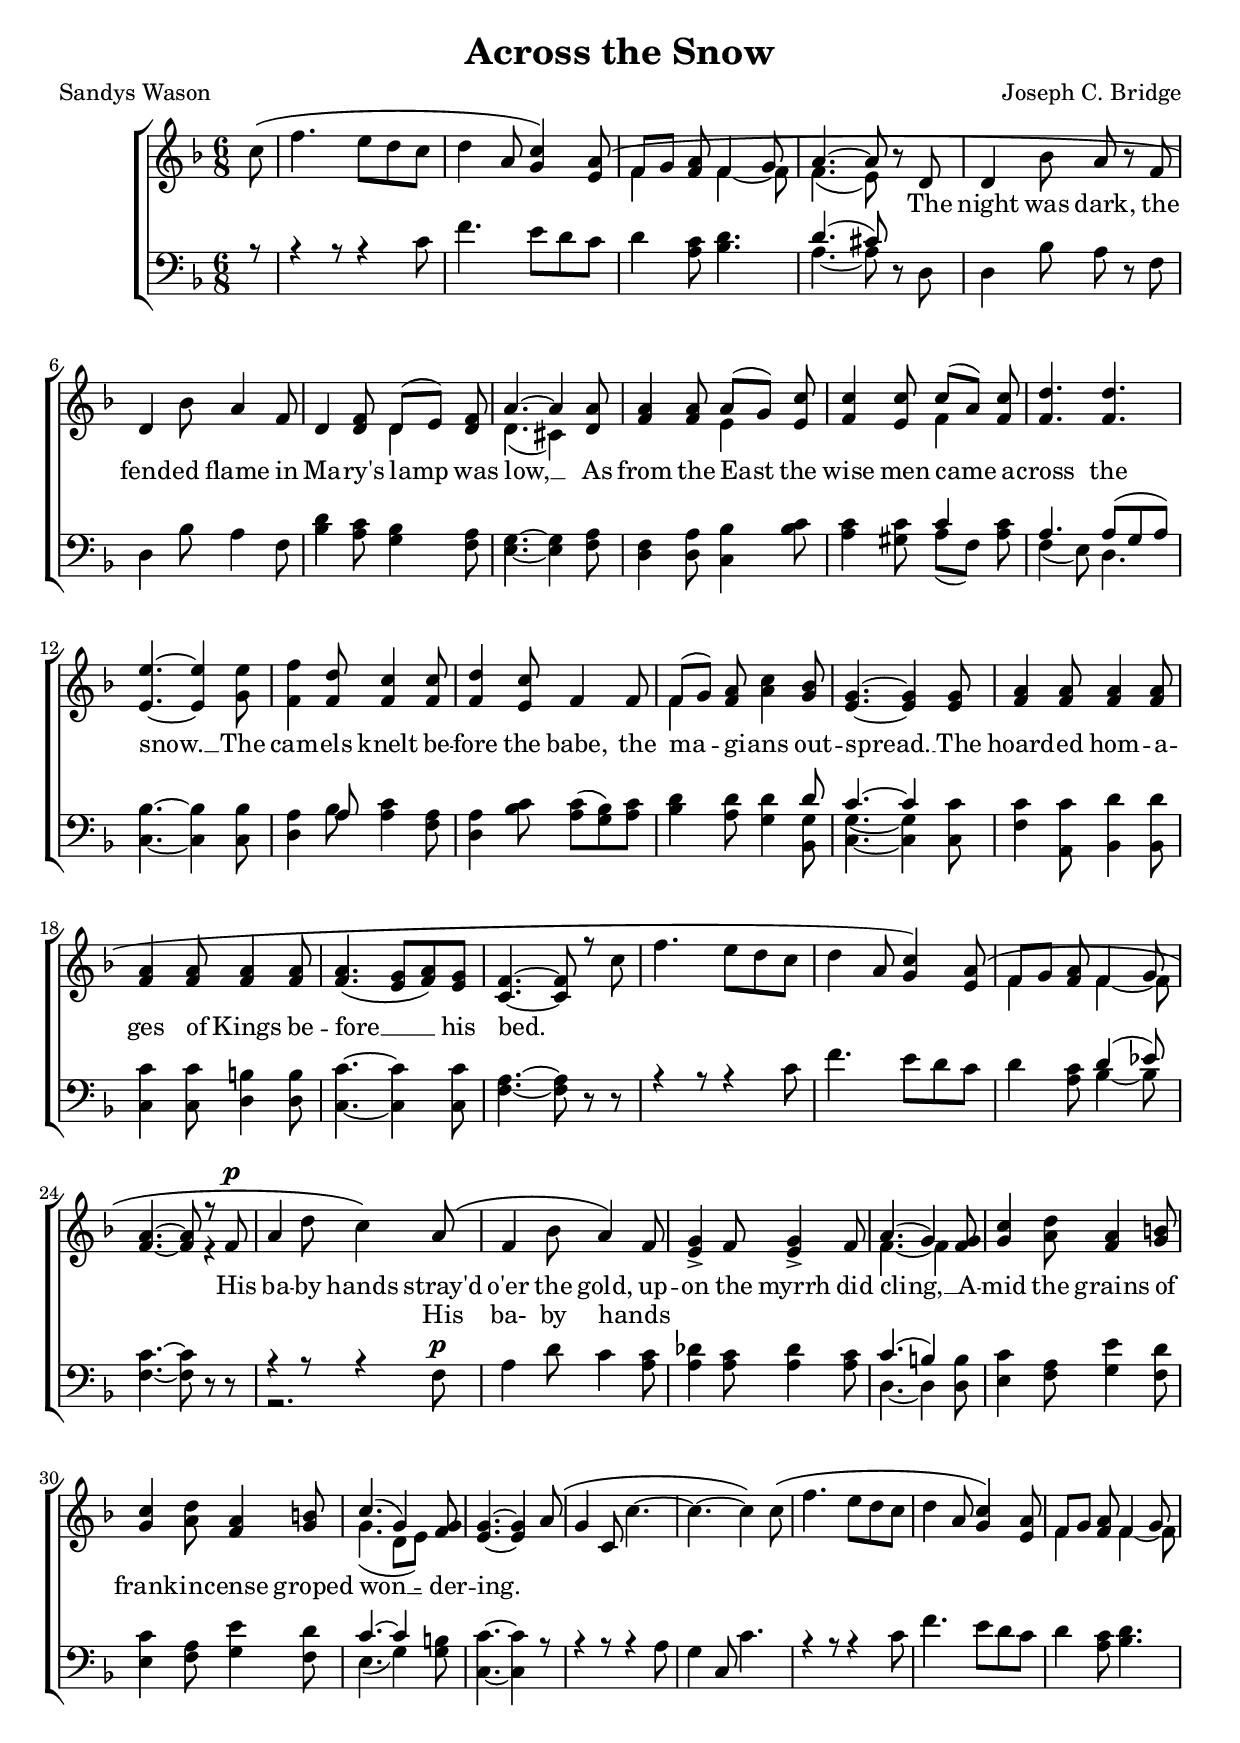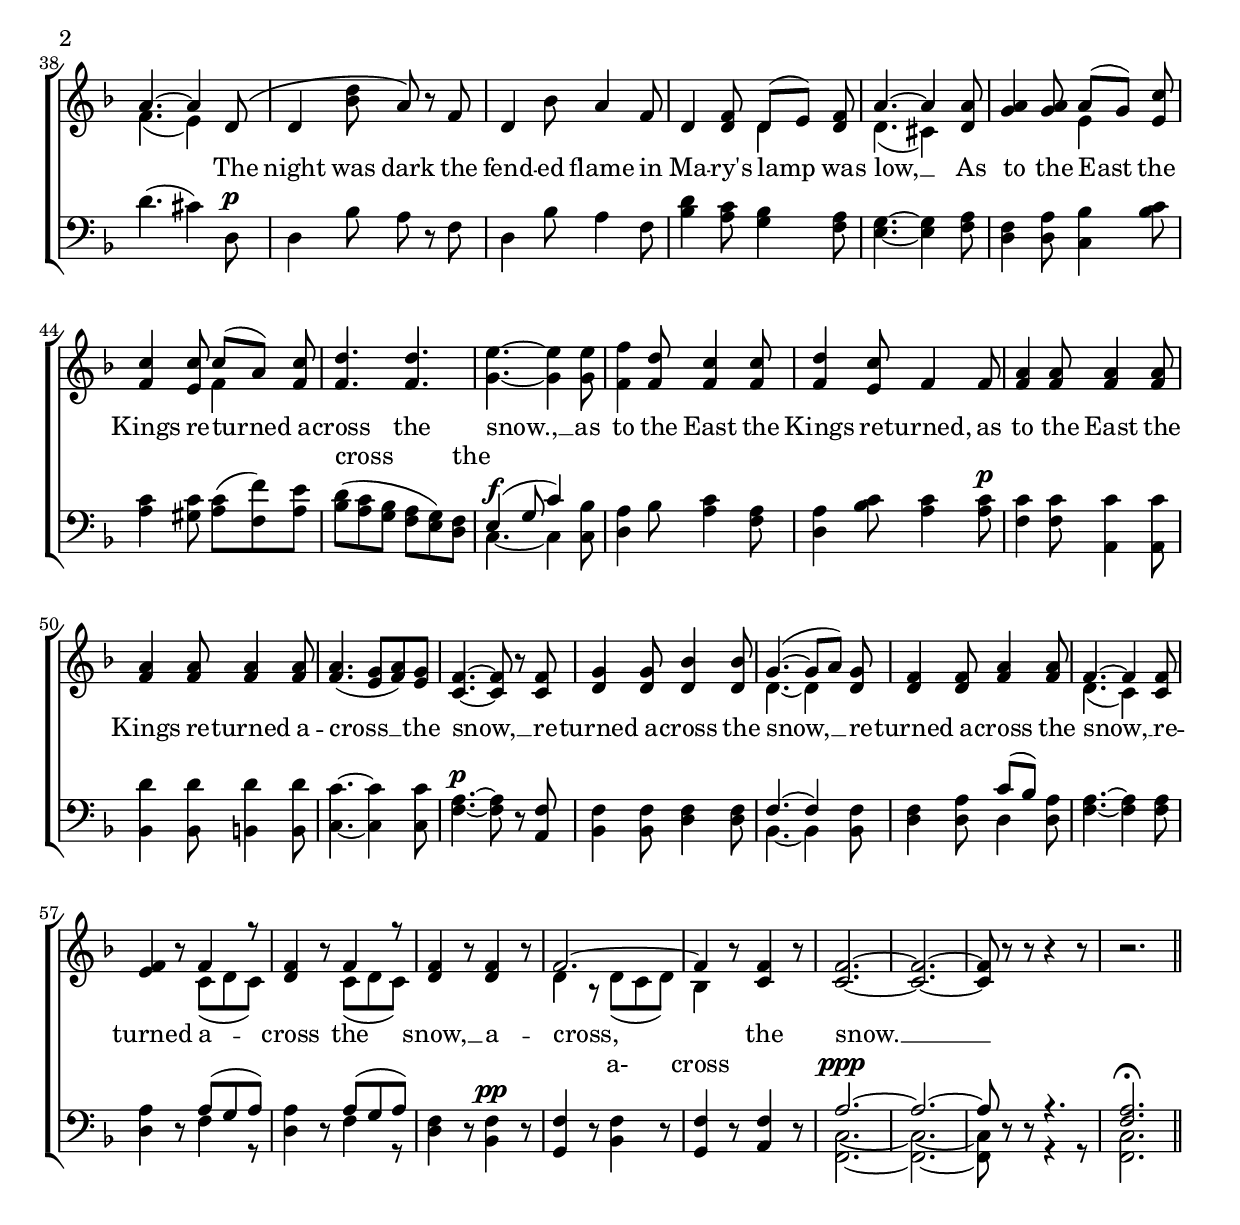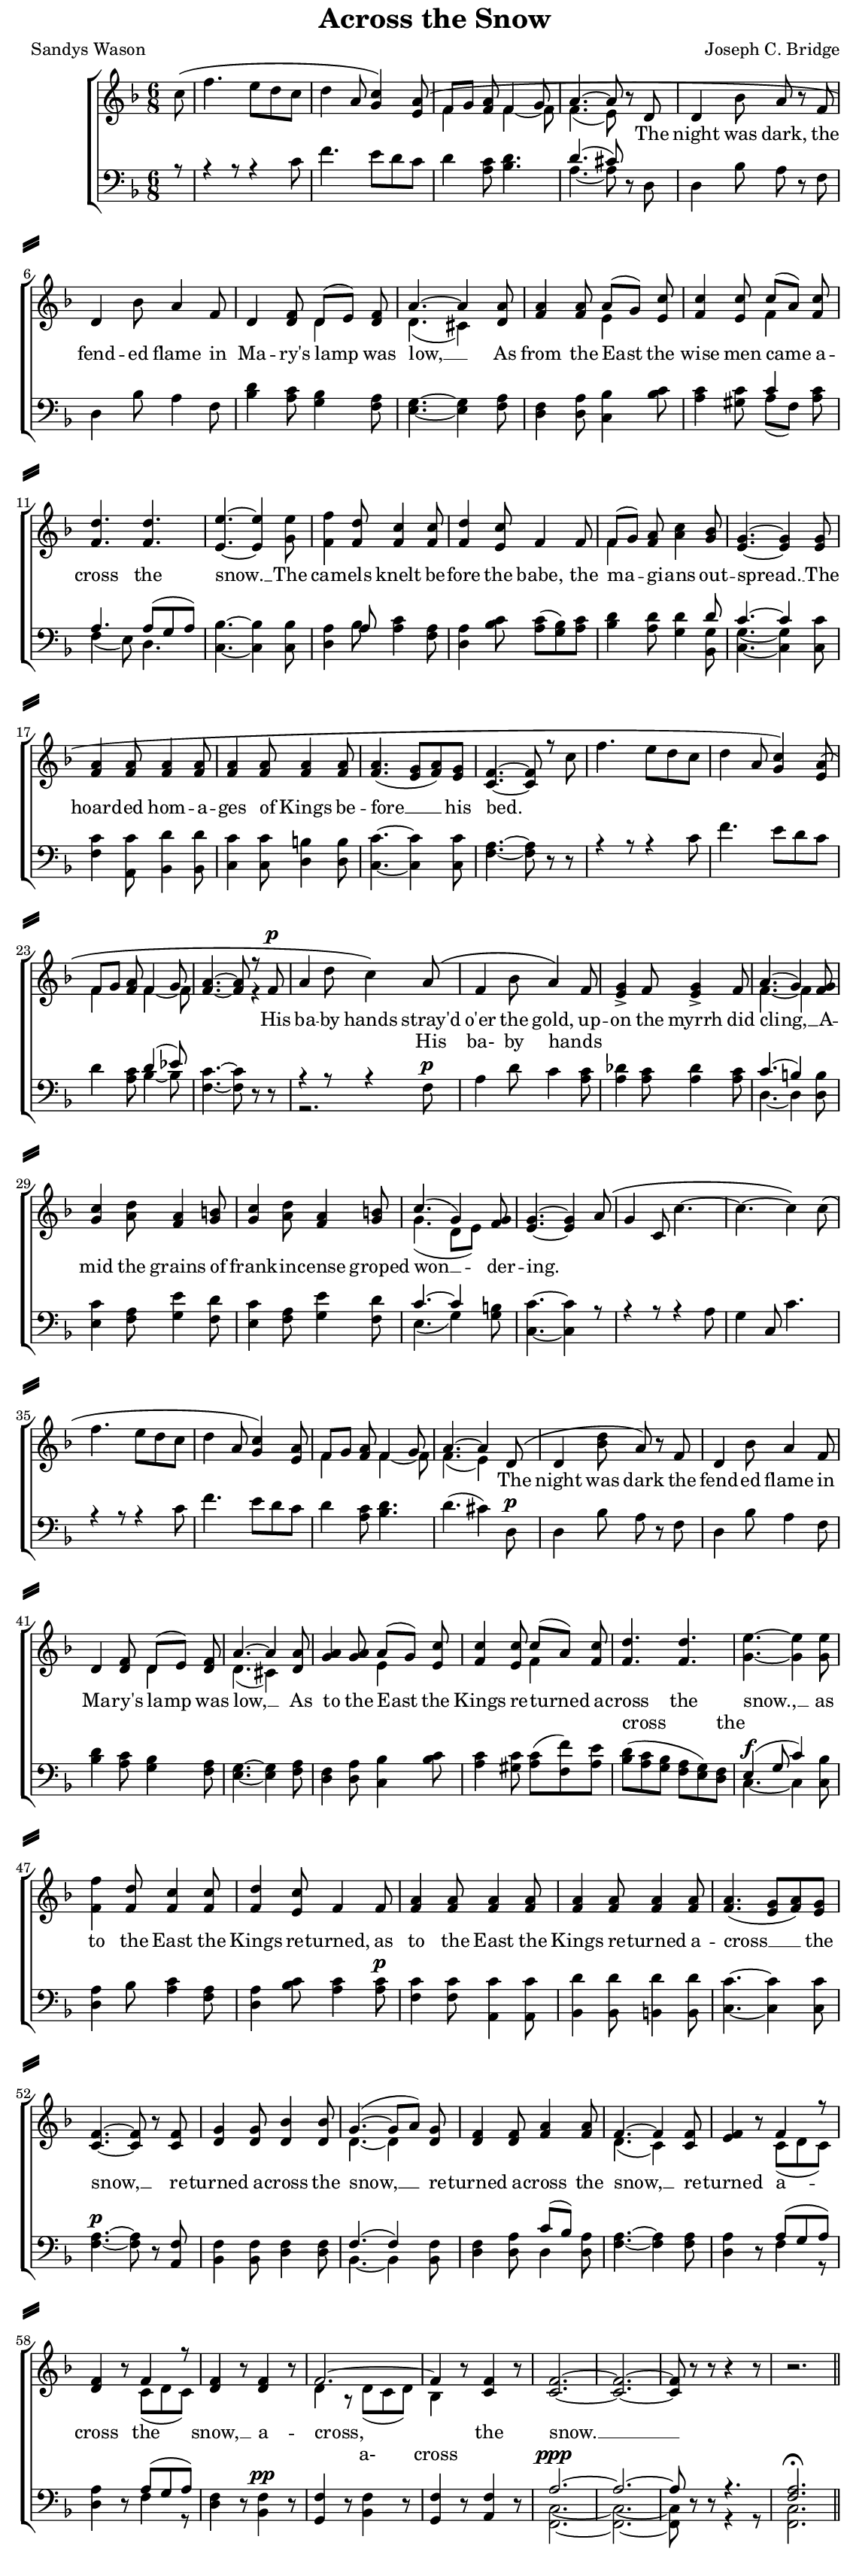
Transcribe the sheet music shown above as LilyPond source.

\version "2.19.80"

\header {
  title = "Across the Snow"
  composer = "Joseph C. Bridge"
  poet = "Sandys Wason"
}

soprano = \relative c'' {
  \key f \major
  \time 6/8
  \partial 8 c8 \(
    f4. e8 d c
    d4 a8 <g c>4 \) <e a>8 \(
      f8 g a f4 g8
      a4.~a8 \) r d,
  d4 bes'8 a r f % 5
  d4 bes'8 a4 f8
  d4 f8 d(e) f
  a4.~a4 a8
  a4 a8 a(g) c
  c4 c8 c(a) c % 10
  d4. d
  e4.~e4 e8
  f4 d8 c4 c8
  d4 c8 f,4 f8
  f8(g) a c4 bes8 % 15
  g4.~g4 g8
  a4 a8 a4 a8
  a4 a8 a4 a8
  a4.(g8 a) g
  f4.~f8 r c' \( % 20
    f4. e8 d c
    d4 a8 <g c>4 \) <e a>8 \(
      f8 g a f4 g8
      a4.~a8\) r f^\p \(
	a4 d8 c4 \) a8 \( % 25
	  f4 bes8 a4 \) f8
  g4-> f8 g4-> f8
  a4.(g4) g8
  c4 d8 a4 b8
  c4 d8 a4 b8 % 30
  c4.(g4) g8
  g4.~g4 a8 \(
    g4 c,8 c'4.~
    c4.~c4\) c8\(
      f4. e8 d c % 35
      d4 a8 <g c>4\) <e a>8\(
	f8 g a
	f4 g8
	a4. ~ a4 \) d,8 \(
		       d4 d'8 a \) r f % 40
  d4 bes'8 a4 f8
  d4 f8 d(e) f
  a4.~a4 a8
  a4 a8 a(g) c
  c4 c8 c(a) c % 45
  d4. d4.
  e4.~e4 e8
  f4 d8 c4 c8
  d4 c8 f,4 f8
  a4 a8 a4 a8 % 50
  a4 a8 a4 a8
  a4.(g8 a) g
  f4.~f8 r f
  g4 g8 bes4 bes8
  g4.(~g8 a) g % 55
  f4 f8 a4 a8
  f4.~f4 f8
  f4 r8 f4 r8
  f4 r8 f4 r8
  f4 r8 f4 r8 % 60
  f2.~
  f4 r8 f4 r8
  f2.~
  f2.~
  f8 r r r4 r8 % 65
  r2.
  \bar "||"
}

alto = \relative c' {
  \partial 8 s8
  s2.
  s2.
  f4 f8 f4~f8
  f4.(e8) r d
  d4 bes'8 a r f % 5
  d4 bes'8 a4 f8
  d4 d8 d4 d8
  d4.(cis4) d8
  f4 f8 e4 e8
  f4 e8 f4 f8 % 10
  f4. f
  e4.~e4 g8
  f4 f8 f4 f8
  f4 e8 f4 f8
  f4 f8 a4 g8 % 15
  e4.~e4 e8
  f4 f8 f4 f8
  f4 f8 f4 f8
  f4.(e8 f) e
  c4.~c8 s4 % 20
  s2.
  s2.
  f4 f8 f4~f8
  f4.~f8 r4
  r2. % 25
  r4 r8 r4 f8
  e4 f8 e4 f8
  f4.~f4 f8
  g4 a8 f4 g8
  g4 a8 f4 g8 % 30
  g4.(d8 e)f8
  e4.~e4 s8
  s2.
  s2.
  s2. % 35
  s2.
  f4 f8 f4~f8
  f4.(e4) d8
  d4 bes'8 a r f
  d4 bes'8 a4 f8 % 40
  d4 d8 d4 d8
  d4.(cis4) d8
  g4 g8 e4 e8
  f4 e8 f4 f8
  f4. f % 45
  g4.~g4 g8
  f4 f8 f4 f8
  f4 e8 f4 f8
  f4 f8 f4 f8
  f4 f8 f4 f8 % 50
  f4.(e8 f) e
  c4.~c8 r c
  d4 d8 d4 d8
  d4.~d4 d8
  d4 d8 f4 f8 % 55
  d4.(c4) c8
  e4 r8 c8(d c)
  d4 r8 c8(d c)
  d4 r8 d4 r8
  d4 r8 d(c d) % 60
  bes4 r8 c4 r8
  c2.~
  c2.~
  c8 r r r4 r8
  r2. % 65
}

tenor = \relative c' {
  \key f \major
  \time 6/8
  \partial 8 r8
  r4 r8 r4 c8
  f4. e8 d c
  d4 <a c>8 <bes d>4.
  d4.(cis8)r d,
  d4 bes'8 a r f % 5
  d4 bes'8 a4 f8
  d'4 c8 bes4 a8
  g4.~g4 a8
  f4 a8 bes4 c8
  c4 c8 c4 c8 % 10
  a4. a8( g a)
  bes4.~bes4 bes8
  a4 a8 c4 a8
  a4 c8 c(bes) c
  d4 d8 d4 d8 % 15
  c4.~c4 c8
  c4 c8 d4 d8
  c4 c8 b4 b8
  c4.~c4 c8
  a4.~a8 r r % 20
  r4 r8 r4 c8
  f4. e8 d c
  d4 s8 d4(ees8)
  c4.~c8 r r
  r4 r8 r4 f,8^\p % 25
  a4 d8 c4 c8
  des4 c8 des4 c8
  c4.(b4)b8
  c4 a8 e'4 d8
  c4 a8 e'4 d8 % 30
  c4.~c4 b8
  c4.~c4 r8
  r4 r8 r4 a8
  g4 c,8 c'4.
  r4 r8 r4 c8 % 35
  f4. e8 d c
  d4 <a c>8 <bes d>4.
  d4.(cis4) d,8^\p
  d4 bes'8 a r f
  d4 bes'8 a4 f8 % 40
  d'4 c8 bes4 a8
  g4.~g4 a8
  f4 a8 bes4 c8
  c4 c8 c(f) e
  d8(c bes a g) f % 45
  e4^\f(g8 c4) bes8
  a4 bes8 c4 a8
  a4 c8 c4 c8^\p
  c4 c8 c4 c8
  d4 d8 d4 d8 % 50
  c4.~c4 c8
  a4.^\p~a8 r f
  f4 f8 f4 f8
  f4.(f4) f8
  f4 a8 c(bes) a % 55
  a4.~a4 a8
  a4 r8 a8(g a)
  a4 r8 a(g a)
  f4 r8 f4^\pp r8
  f4 r8 f4 r8 % 60
  f4 r8 f4 r8
  a2.^\ppp~
  a2.~
  a8 r r r4.
  <f a>2.^\fermata % 65
} 

bass = \relative c' {
  \partial 8 s8
  s2.
  s2.
  s2.
  a4.~a8 r d,
  d4 bes'8 a r f % 5
  d4 bes'8 a4 f8
  bes4 a8 g4 f8
  e4.~e4 f8
  d4 d8 c4 bes'8
  a4 gis8 a(f) a % 10
  f4(e8) d4.
  c4.~c4 c8
  d4 bes'8 a4 f8
  d4 bes'8 a(g) a
  bes4 a8 g4 <bes, g'>8 % 15
  <c g'>4.~q4 c8
  f4 a,8 bes4 bes8
  c4 c8 d4 d8
  c4.~c4 c8
  f4.~f8 r r % 20
  s2.
  s2.
  d'4 <a c>8 bes4~bes8
  f4.~f8 r r
  r2. % 25
  r4 r8 r4 a8
  a4 a8 a4 a8
  d,4.~d4 d8
  e4 f8 g4 f8
  e4 f8 g4 f8 % 30
  e4.(g4) g8
  c,4.~c4 s8
  s2.
  s2.
  s2. % 35
  s2.
  s2.
  s4. s4 d8
  d4 bes'8 a r f
  d4 bes'8 a4 f8 % 40
  bes4 a8 g4 f8
  e4.~e4 f8
  d4 d8 c4 bes'8
  a4 gis8 a(f) a
  bes8(a g f e) d % 45
  c4.~c4 c8
  d4 bes'8 a4 f8
  d4 bes'8 a4 a8
  f4 f8 a,4 a8
  bes4 bes8 b4 b8
  c4.~c4 c8
  f4.~f8 r a,
  bes4 bes8 d4 d8
  bes4.~bes4 bes8
  d4 d8 d4 d8
  f4.~f4 f8
  d4 r8 f4 r8
  d4 r8f4 r8
  d4 r8 bes4 r8
  g4 r8 bes4 r8
  g4 r8 a4 r8
  <f c'>2.~
  q2.~
  q8 r r r4 r8
  q2.
}

words = \lyricmode {
  _ _ _ _ _ _ _ _ _ _
  _ _ _ _ _
  The night was dark, the fend -- ed flame in Ma -- ry's lamp was low, __
  As from the East the wise men came a -- cross the snow. __
  The cam -- els knelt be -- fore the babe, the ma -- gi -- ans out -- spread. __
  The hoard -- ed hom -- a -- ges of Kings be -- fore __ his bed.

  _ _ _ _ _ _ _ _ _ _ _ _ _ _ _
  His ba -- by hands stray'd o'er the gold, up -- on the myrrh did cling, __
  A -- mid the grains of frank -- in -- cense groped won -- __ der -- ing.
  _ _ _ _ _ _ _ _ _ _ _ _ _ _ _ _ _ _ _
  The night was dark the fend -- ed flame in Ma -- ry's lamp was low, __
  As to the East the Kings re -- turned a -- cross the snow., __
  as to the East the Kings re -- turned, as to the East the Kings re -- turned a -- cross __ the snow, __
  re -- turned a -- cross the snow, __
  re -- turned a -- cross the snow, __
  re -- turned a -- cross the snow, __
  a -- cross, the snow. __
}

wordsMidiSop = \lyricmode {
  "" "" "" "" "" "" "" "" "" ""
  "" "" "" "" ""
  "The " "night " "was " "dark, " "the " fend "ed " "flame " "in " Ma "ry's " "lamp " "was " "low, " 
  "\nAs " "from " "the " "East " "the " "wise " "men " "came " a "cross " "the " "snow. " 
  "\nThe " cam "els " "knelt " be "fore " "the " "babe, " "the " ma gi "ans " out "spread. " 
  "\nThe " hoard "ed " hom a "ges " "of " "Kings " be "fore "  "his " "bed. "

  "" "" "" "" "" "" "" "" "" "" "" "" "" "" ""
  "\nHis " ba "by " "hands " "stray'd " "o'er " "the " "gold, " up "on " "the " "myrrh " "did " "cling, " 
  "\nA" "mid " "the " "grains " "of " frank in "cense " "groped " won  der "ing. "
  "" "" "" "" "" "" "" "" "" "" "" "" "" "" "" "" "" "" ""
  "\nThe " "night " "was " "dark " "the " fend "ed " "flame " "in " Ma "ry's " "lamp " "was " "low, " 
  "\nAs " "to " "the " "East " "the " "Kings " re "turned " a "cross " "the " "snow., " 
  "\nas " "to " "the " "East " "the " "Kings " re "turned, " "as " "to " "the " "East " "the " "Kings " re "turned " a "cross "  "the " "snow, " 
  "\nre" "turned " a "cross " "the " "snow, " 
  "\nre" "turned " a "cross " "the " "snow, " 
  "\nre" "turned " a "cross " "the " "snow, " 
  "\na" "cross, " "the " "snow. " 
}

wordsMidiAlto = \lyricmode {
  "" "" "" ""
  "The " "night " "was " "dark, " "the " fend "ed " "flame " "in " Ma "ry's " "lamp " "was " "low, " 
  "\nAs " "from " "the " "East " "the " "wise " "men " "came " a "cross " "the " "snow. " 
  "\nThe " cam "els " "knelt " be "fore " "the " "babe, " "the " ma gi "ans " out "spread. " 
  "\nThe " hoard "ed " hom a "ges " "of " "Kings " be "fore "  "his " "bed. "

  "" "" "" ""
  "\nup" "on " "the " "myrrh " "did " "cling, " 
  "\nA" "mid " "the " "grains " "of " frank in "cense " "groped " won  der "ing. "
  "" "" "" ""
  "\nThe " "night " "was " "dark " "the " fend "ed " "flame " "in " Ma "ry's " "lamp " "was " "low, " 
  "\nAs " "to " "the " "East " "the " "Kings " re "turned " a "cross " "the " "snow., " 
  "\nas " "to " "the " "East " "the " "Kings " re "turned, " "as " "to " "the " "East " "the " "Kings " re "turned " a "cross "  "the " "snow, " 
  "\nre" "turned " a "cross " "the " "snow, " 
  "\nre" "turned " a "cross " "the " "snow, " 
  "\nre" "turned " a "cross " "the " "snow, " 
  "\na" "cross, " a "cross " "the " "snow. " 
}

wordsMidiTenor = \lyricmode {
  "" "" "" "" "" "" "" "" ""
  "The " "night " "was " "dark, " "the " fend "ed " "flame " "in " Ma "ry's " "lamp " "was " "low, " 
  "\nAs " "from " "the " "East " "the " "wise " "men " "came " a "cross " "the " "snow. " 
  "\nThe " cam "els " "knelt " be "fore " "the " "babe, " "the " ma gi "ans " out "spread. " 
  "\nThe " hoard "ed " hom a "ges " "of " "Kings " be "fore "  "his " "bed. "

  "" "" "" "" "" "" "" ""
  "\nHis " ba "by " "hands " up "on " "the " "myrrh " "did " "cling, " 
  "\nA" "mid " "the " "grains " "of " frank in "cense " "groped " won  der "ing. "
  "" "" "" "" "" "" "" "" "" "" "" "" ""
  "\nThe " "night " "was " "dark " "the " fend "ed " "flame " "in " Ma "ry's " "lamp " "was " "low, " 
  "\nAs " "to " "the " "East " "the " "Kings " re "turned " a "cross " "the " "snow., " 
  "\nas " "to " "the " "East " "the " "Kings " re "turned, " "as " "to " "the " "East " "the " "Kings " re "turned " a "cross "  "the " "snow, " 
  "\nre" "turned " a "cross " "the " "snow, " 
  "\nre" "turned " a "cross " "the " "snow, " 
  "\nre" "turned " a "cross " "the " "snow, " 
  "\na" "cross, " a "cross " "the " "snow. " 
}

wordsMidiBass = \lyricmode {
  ""
  "The " "night " "was " "dark, " "the " fend "ed " "flame " "in " Ma "ry's " "lamp " "was " "low, " 
  "\nAs " "from " "the " "East " "the " "wise " "men " "came " a "cross " "the " "snow. " 
  "\nThe " cam "els " "knelt " be "fore " "the " "babe, " "the " ma gi "ans " out "spread. " 
  "\nThe " hoard "ed " hom a "ges " "of " "Kings " be "fore "  "his " "bed. "

  "" "" "" ""
  "\nup" "on " "the " "myrrh " "did " "cling, " 
  "\nA" "mid " "the " "grains " "of " frank in "cense " "groped " won  der "ing. "

  "\nThe " "night " "was " "dark " "the " fend "ed " "flame " "in " Ma "ry's " "lamp " "was " "low, " 
  "\nAs " "to " "the " "East " "the " "Kings " re "turned " a "cross " "the " "snow., " 
  "\nas " "to " "the " "East " "the " "Kings " re "turned, " "as " "to " "the " "East " "the " "Kings " re "turned " a "cross "  "the " "snow, " 
  "\nre" "turned " a "cross " "the " "snow, " 
  "\nre" "turned " a "cross " "the " "snow, " 
  "\nre" "turned " a "cross " "the " "snow, " 
  "\na" "cross, " a "cross " "the " "snow. " 
}

altwords = \lyricmode {
  \partial 8 _8
  _2.*24
  _4. _4 His8 ba-4 by8 hands4 _8
  _2.*18
  cross4. _4 the8
  _2.*14
  _4. a-4.
  cross4.
}

\book {
  \bookOutputSuffix "single"
  \score {
    \new ChoirStaff <<
      \new Staff \with {
        printPartCombineTexts = ##f
      }
      <<
        \new Voice \partCombine #'(0 . 88) \soprano \alto
        \new NullVoice \soprano
        \addlyrics \words
      >>
      \new Lyrics { \altwords }
      \new Staff \with {
        printPartCombineTexts = ##f
      }
      <<
        \clef bass
        \new Voice \partCombine #'(0 . 88) \tenor \bass
      >>
    >>
    \layout {}
  }
}

\book {
  \bookOutputSuffix "singlepage"
  \paper {
    top-margin = 0
    left-margin = 7
    right-margin = 1
    paper-width = 190\mm
    page-breaking = #ly:one-page-breaking
    system-system-spacing.basic-distance = #15
    system-separator-markup = \slashSeparator
  }
  \score {
    \new ChoirStaff <<
      \new Staff \with {
        printPartCombineTexts = ##f
      }
      <<
        \new Voice \partCombine #'(0 . 88) \soprano \alto
        \new NullVoice \soprano
        \addlyrics \words
      >>
      \new Lyrics { \altwords }
      \new Staff \with {
        printPartCombineTexts = ##f
      }
      <<
        \clef bass
        \new Voice \partCombine #'(0 . 88) \tenor \bass
      >>
    >>
    \layout {}
  }
}

\book {
  \bookOutputSuffix "midi-sop"
  \score {
    \new ChoirStaff <<
      \new Staff = soprano
      <<
        \new Voice \soprano
        \addlyrics \wordsMidiSop
      >>
      \new Staff = alto
      <<
        \new Voice \alto
      >>
      \new Staff = tenor
      <<
        \clef "treble_8"
        \new Voice \tenor
      >>
      \new Staff = bass
      <<
        \clef bass
        \new Voice \bass
      >>
    >>
    \midi {}
  }
}

\book {
  \bookOutputSuffix "midi-alto"
  \score {
    \new ChoirStaff <<
      \new Staff = soprano
      <<
        \new Voice \soprano
      >>
      \new Staff = alto
      <<
        \new Voice \alto
        \addlyrics \wordsMidiAlto
      >>
      \new Staff = tenor
      <<
        \clef "treble_8"
        \new Voice \tenor
      >>
      \new Staff = bass
      <<
        \clef bass
        \new Voice \bass
      >>
    >>
    \midi {}
  }
}

\book {
  \bookOutputSuffix "midi-tenor"
  \score {
    \new ChoirStaff <<
      \new Staff = soprano
      <<
        \new Voice \soprano
      >>
      \new Staff = alto
      <<
        \new Voice \alto
      >>
      \new Staff = tenor
      <<
        \clef "treble_8"
        \new Voice \tenor
        \addlyrics \wordsMidiTenor
      >>
      \new Staff = bass
      <<
        \clef bass
        \new Voice \bass
      >>
    >>
    \midi {}
  }
}

\book {
  \bookOutputSuffix "midi-bass"
  \score {
    \new ChoirStaff <<
      \new Staff = soprano
      <<
        \new Voice \soprano
      >>
      \new Staff = alto
      <<
        \new Voice \alto
      >>
      \new Staff = tenor
      <<
        \clef "treble_8"
        \new Voice \tenor
      >>
      \new Staff = bass
      <<
        \clef bass
        \new Voice \bass
        \addlyrics \wordsMidiBass
      >>
    >>
    \midi {}
  }
}
